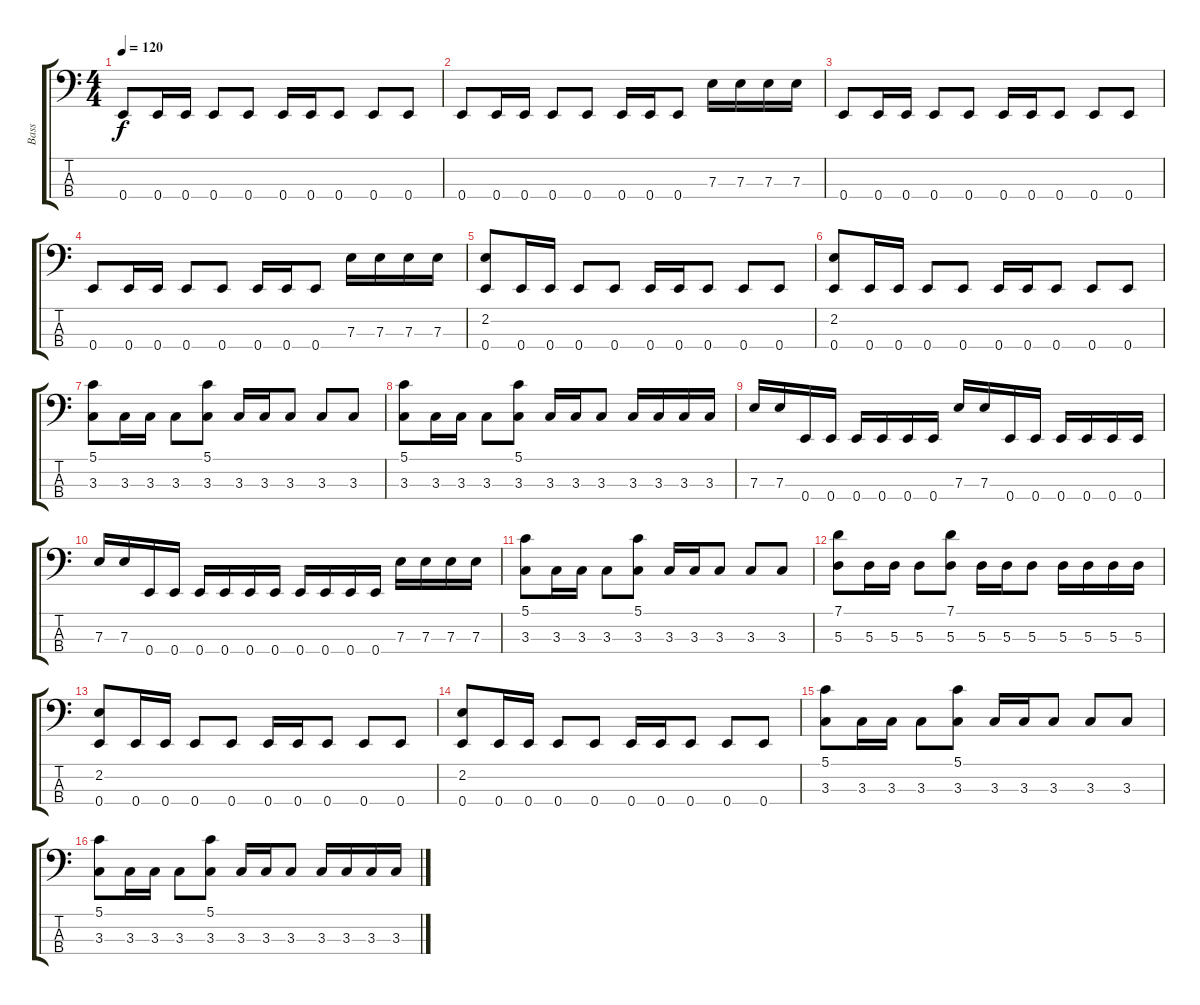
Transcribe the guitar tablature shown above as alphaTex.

\track ("Bass" "Bass") {instrument slapbass2}
\staff {score tabs}
\tuning (G2 D2 A1 E1) {hide}
\ts (4 4)
\tempo 120
\clef f4
\ks c
0.4.8{dy f} 0.4.16 0.4.16 0.4.8 0.4.8 0.4.16 0.4.16 0.4.8 0.4.8 0.4.8 |
0.4.8 0.4.16 0.4.16 0.4.8 0.4.8 0.4.16 0.4.16 0.4.8 7.3.16 7.3.16 7.3.16 7.3.16 |
0.4.8 0.4.16 0.4.16 0.4.8 0.4.8 0.4.16 0.4.16 0.4.8 0.4.8 0.4.8 |
0.4.8 0.4.16 0.4.16 0.4.8 0.4.8 0.4.16 0.4.16 0.4.8 7.3.16 7.3.16 7.3.16 7.3.16 |
(2.2 0.4).8 0.4.16 0.4.16 0.4.8 0.4.8 0.4.16 0.4.16 0.4.8 0.4.8 0.4.8 |
(2.2 0.4).8 0.4.16 0.4.16 0.4.8 0.4.8 0.4.16 0.4.16 0.4.8 0.4.8 0.4.8 |
(5.1 3.3).8 3.3.16 3.3.16 3.3.8 (5.1 3.3).8 3.3.16 3.3.16 3.3.8 3.3.8 3.3.8 |
(5.1 3.3).8 3.3.16 3.3.16 3.3.8 (5.1 3.3).8 3.3.16 3.3.16 3.3.8 3.3.16 3.3.16 3.3.16 3.3.16 |
7.3.16 7.3.16 0.4.16 0.4.16 0.4.16 0.4.16 0.4.16 0.4.16 7.3.16 7.3.16 0.4.16 0.4.16 0.4.16 0.4.16 0.4.16 0.4.16 |
7.3.16 7.3.16 0.4.16 0.4.16 0.4.16 0.4.16 0.4.16 0.4.16 0.4.16 0.4.16 0.4.16 0.4.16 7.3.16 7.3.16 7.3.16 7.3.16 |
(5.1 3.3).8 3.3.16 3.3.16 3.3.8 (5.1 3.3).8 3.3.16 3.3.16 3.3.8 3.3.8 3.3.8 |
(7.1 5.3).8 5.3.16 5.3.16 5.3.8 (7.1 5.3).8 5.3.16 5.3.16 5.3.8 5.3.16 5.3.16 5.3.16 5.3.16 |
(2.2 0.4).8 0.4.16 0.4.16 0.4.8 0.4.8 0.4.16 0.4.16 0.4.8 0.4.8 0.4.8 |
(2.2 0.4).8 0.4.16 0.4.16 0.4.8 0.4.8 0.4.16 0.4.16 0.4.8 0.4.8 0.4.8 |
(5.1 3.3).8 3.3.16 3.3.16 3.3.8 (5.1 3.3).8 3.3.16 3.3.16 3.3.8 3.3.8 3.3.8 |
(5.1 3.3).8 3.3.16 3.3.16 3.3.8 (5.1 3.3).8 3.3.16 3.3.16 3.3.8 3.3.16 3.3.16 3.3.16 3.3.16
